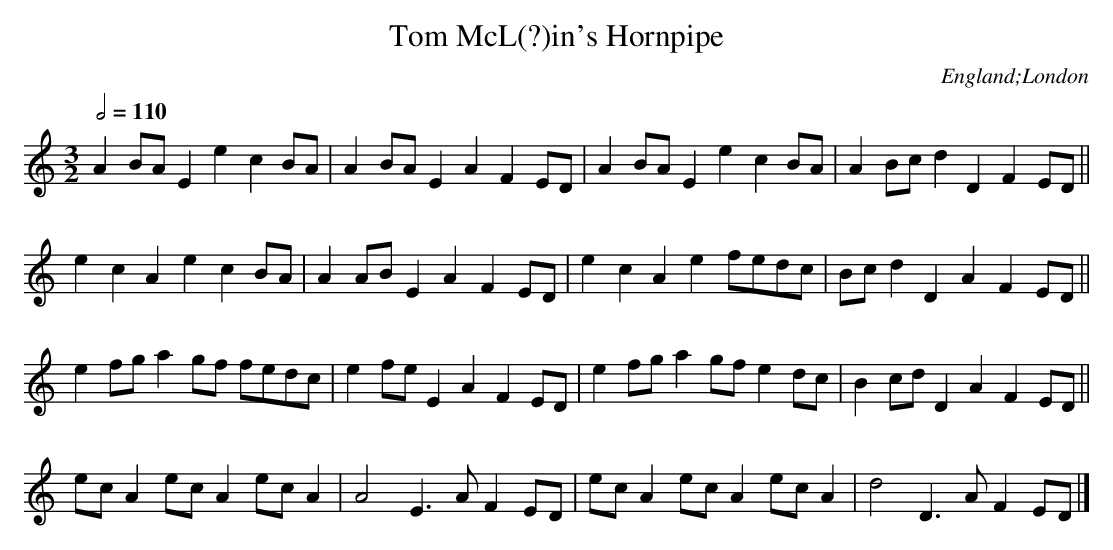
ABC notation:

X:1
T:Tom McL(?)in's Hornpipe
O:England;London
Q:1/2=110
M:3/2
L:1/4
K:C
AB/A/EecB/A/ | AB/A/EAFE/D/ | AB/A/EecB/A/ | AB/c/dDFE/D/ ||
ecAecB/A/ | AA/B/EAFE/D/ | ecAef/e/d/c/ | B/c/dDAFE/D/ ||
ef/g/ag/f/ f/e/d/c/ | ef/e/EAFE/D/ |\
ef/g/ag/f/ ed/c/ | Bc/d/DAFE/D/ ||
e/c/Ae/c/Ae/c/A | A2E>AFE/D/ | e/c/Ae/c/Ae/c/A | d2D>AFE/D/ |]
